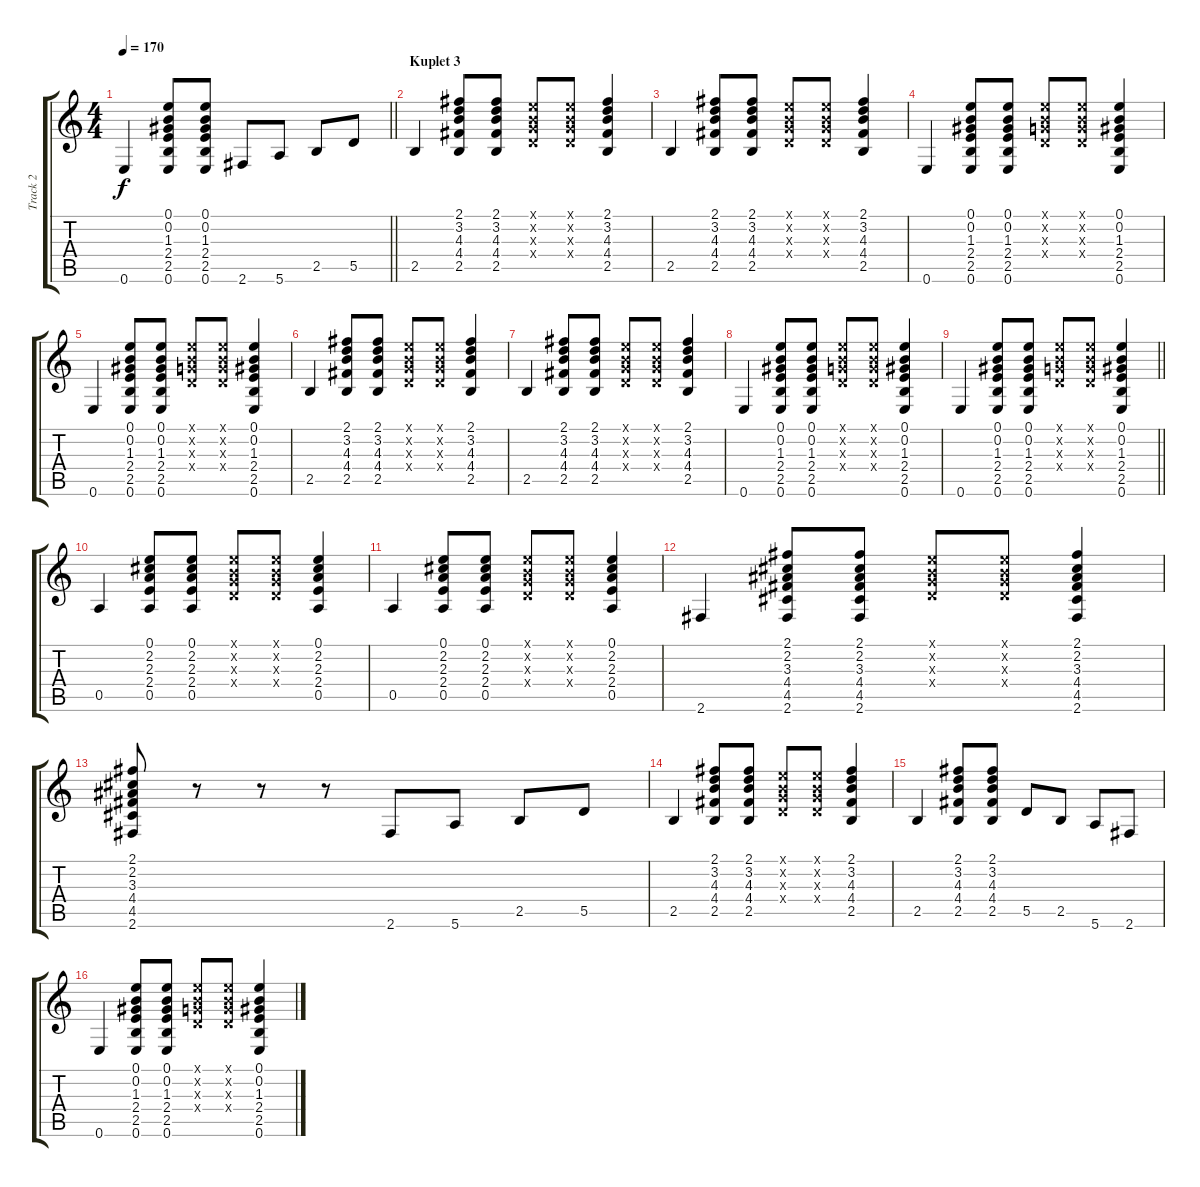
\track ("Track 2" "Track 2") {instrument acousticguitarsteel}
\staff {score tabs}
\tuning (E4 B3 G3 D3 A2 E2) {hide}
\ts (4 4)
\tempo 170
\clef g2
\barLineRight lightlight
\ks c
0.6.4{dy f} (0.1 0.2 1.3 2.4 2.5 0.6).8 (0.1 0.2 1.3 2.4 2.5 0.6).8 2.6.8 5.6.8 2.5.8 5.5.8 |
\section ("" "Kuplet 3")
2.5.4 (2.1 3.2 4.3 4.4 2.5).8 (2.1 3.2 4.3 4.4 2.5).8 (0.1{x} 0.2{x} 0.3{x} 0.4{x}).8 (0.1{x} 0.2{x} 0.3{x} 0.4{x}).8 (2.1 3.2 4.3 4.4 2.5).4 |
2.5.4 (2.1 3.2 4.3 4.4 2.5).8 (2.1 3.2 4.3 4.4 2.5).8 (0.1{x} 0.2{x} 0.3{x} 0.4{x}).8 (0.1{x} 0.2{x} 0.3{x} 0.4{x}).8 (2.1 3.2 4.3 4.4 2.5).4 |
0.6.4 (0.1 0.2 1.3 2.4 2.5 0.6).8 (0.1 0.2 1.3 2.4 2.5 0.6).8 (0.1{x} 0.2{x} 0.3{x} 0.4{x}).8 (0.1{x} 0.2{x} 0.3{x} 0.4{x}).8 (0.1 0.2 1.3 2.4 2.5 0.6).4 |
0.6.4 (0.1 0.2 1.3 2.4 2.5 0.6).8 (0.1 0.2 1.3 2.4 2.5 0.6).8 (0.1{x} 0.2{x} 0.3{x} 0.4{x}).8 (0.1{x} 0.2{x} 0.3{x} 0.4{x}).8 (0.1 0.2 1.3 2.4 2.5 0.6).4 |
2.5.4 (2.1 3.2 4.3 4.4 2.5).8 (2.1 3.2 4.3 4.4 2.5).8 (0.1{x} 0.2{x} 0.3{x} 0.4{x}).8 (0.1{x} 0.2{x} 0.3{x} 0.4{x}).8 (2.1 3.2 4.3 4.4 2.5).4 |
2.5.4 (2.1 3.2 4.3 4.4 2.5).8 (2.1 3.2 4.3 4.4 2.5).8 (0.1{x} 0.2{x} 0.3{x} 0.4{x}).8 (0.1{x} 0.2{x} 0.3{x} 0.4{x}).8 (2.1 3.2 4.3 4.4 2.5).4 |
0.6.4 (0.1 0.2 1.3 2.4 2.5 0.6).8 (0.1 0.2 1.3 2.4 2.5 0.6).8 (0.1{x} 0.2{x} 0.3{x} 0.4{x}).8 (0.1{x} 0.2{x} 0.3{x} 0.4{x}).8 (0.1 0.2 1.3 2.4 2.5 0.6).4 |
\barLineRight lightlight
0.6.4 (0.1 0.2 1.3 2.4 2.5 0.6).8 (0.1 0.2 1.3 2.4 2.5 0.6).8 (0.1{x} 0.2{x} 0.3{x} 0.4{x}).8 (0.1{x} 0.2{x} 0.3{x} 0.4{x}).8 (0.1 0.2 1.3 2.4 2.5 0.6).4 |
0.5.4 (0.1 2.2 2.3 2.4 0.5).8 (0.1 2.2 2.3 2.4 0.5).8 (0.1{x} 0.2{x} 0.3{x} 0.4{x}).8 (0.1{x} 0.2{x} 0.3{x} 0.4{x}).8 (0.1 2.2 2.3 2.4 0.5).4 |
0.5.4 (0.1 2.2 2.3 2.4 0.5).8 (0.1 2.2 2.3 2.4 0.5).8 (0.1{x} 0.2{x} 0.3{x} 0.4{x}).8 (0.1{x} 0.2{x} 0.3{x} 0.4{x}).8 (0.1 2.2 2.3 2.4 0.5).4 |
2.6.4 (2.1 2.2 3.3 4.4 4.5 2.6).8 (2.1 2.2 3.3 4.4 4.5 2.6).8 (0.1{x} 0.2{x} 0.3{x} 0.4{x}).8 (0.1{x} 0.2{x} 0.3{x} 0.4{x}).8 (2.1 2.2 3.3 4.4 4.5 2.6).4 |
(2.1 2.2 3.3 4.4 4.5 2.6).8 r.8 r.8 r.8 2.6.8 5.6.8 2.5.8 5.5.8 |
2.5.4 (2.1 3.2 4.3 4.4 2.5).8 (2.1 3.2 4.3 4.4 2.5).8 (0.1{x} 0.2{x} 0.3{x} 0.4{x}).8 (0.1{x} 0.2{x} 0.3{x} 0.4{x}).8 (2.1 3.2 4.3 4.4 2.5).4 |
2.5.4 (2.1 3.2 4.3 4.4 2.5).8 (2.1 3.2 4.3 4.4 2.5).8 5.5.8 2.5.8 5.6.8 2.6.8 |
0.6.4 (0.1 0.2 1.3 2.4 2.5 0.6).8 (0.1 0.2 1.3 2.4 2.5 0.6).8 (0.1{x} 0.2{x} 0.3{x} 0.4{x}).8 (0.1{x} 0.2{x} 0.3{x} 0.4{x}).8 (0.1 0.2 1.3 2.4 2.5 0.6).4
